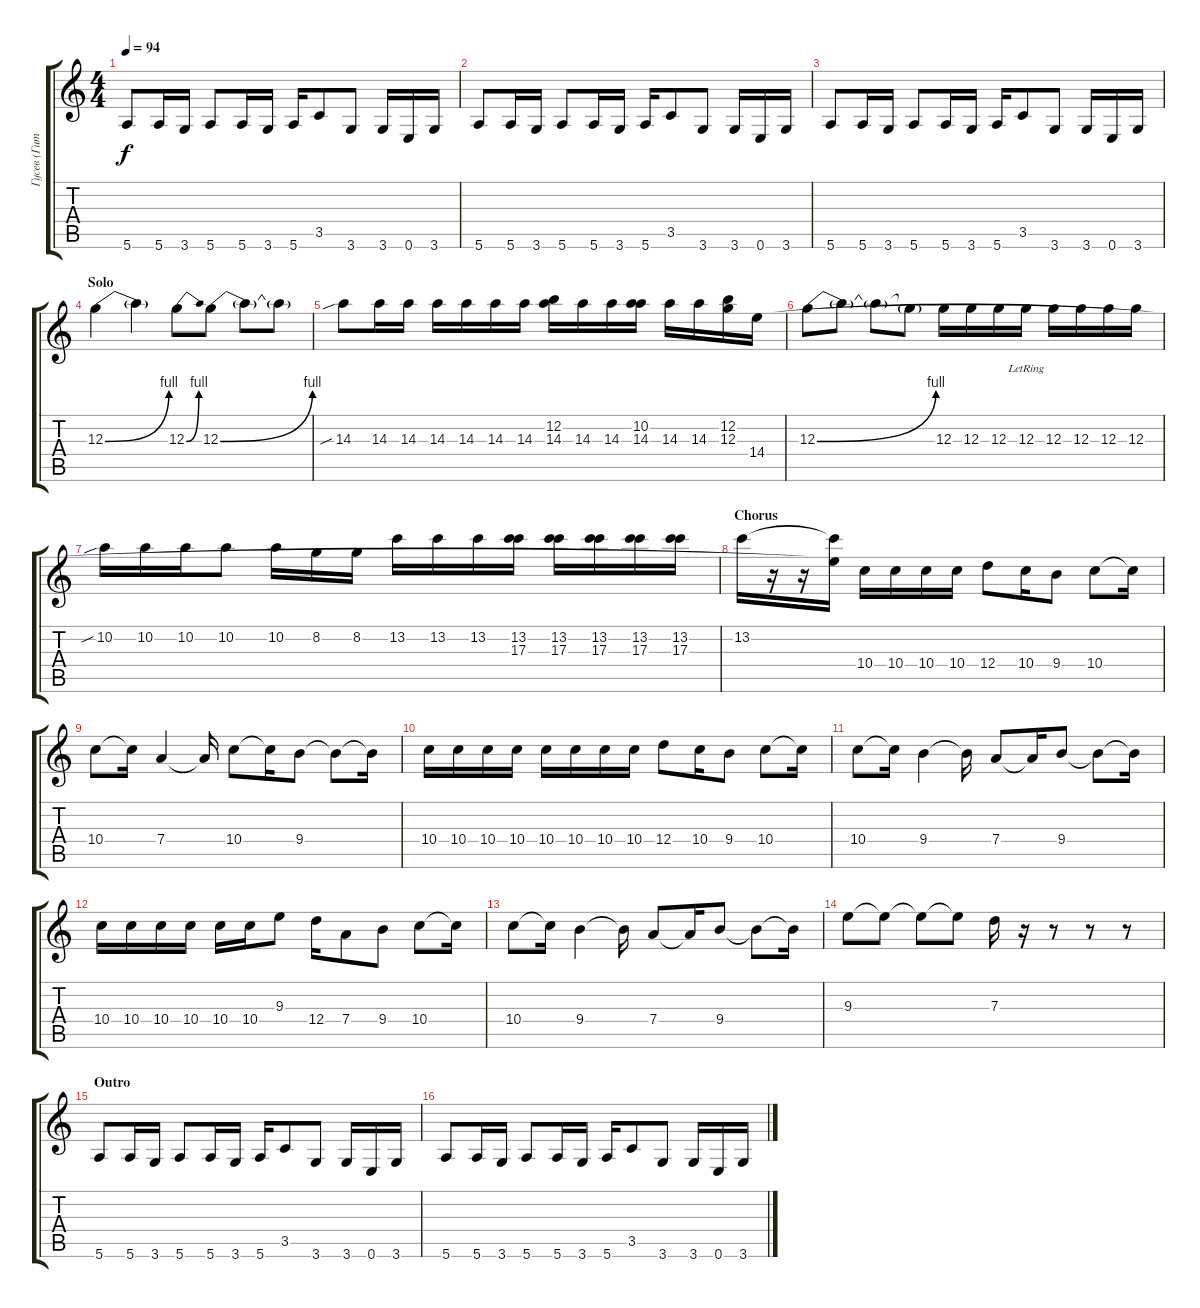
\track ("Гусев (Гитара №1)" "Гусев (Гит") {instrument electricguitarclean}
\staff {score tabs}
\tuning (E4 B3 G3 D3 A2 E2) {hide}
\ts (4 4)
\tempo 94
\clef g2
\ks c
5.6.8{dy f instrument distortionguitar} 5.6.16 3.6.16 5.6.8 5.6.16 3.6.16 5.6.16 3.5.8 3.6.8 3.6.16 0.6.16 3.6.16 |
5.6.8{instrument distortionguitar} 5.6.16 3.6.16 5.6.8 5.6.16 3.6.16 5.6.16 3.5.8 3.6.8 3.6.16 0.6.16 3.6.16 |
5.6.8{instrument distortionguitar} 5.6.16 3.6.16 5.6.8 5.6.16 3.6.16 5.6.16 3.5.8 3.6.8 3.6.16 0.6.16 3.6.16 |
\section ("" "Solo")
12.3{be (bend 0 0 60 4)}.4{instrument overdrivenguitar} 12.3{t}.4 12.3{be (bend 0 0 60 4)}.8 12.3{be (bend 0 0 60 4)}.8 12.3{t}.8 12.3{t}.8 |
14.3{sib}.8{instrument overdrivenguitar} 14.3.16 14.3.16 14.3.16 14.3.16 14.3.16 14.3.16 (12.2 14.3).16 14.3.16 14.3.16 (10.2 14.3).16 14.3.16 14.3.16 (12.2 12.3).16 14.4.16 |
12.3{be (bend 0 0 60 4)}.8{instrument overdrivenguitar} 12.3{t}.8 12.3{t}.8 12.3{t}.8 12.3.16 12.3.16 12.3.16 12.3{lr}.16 12.3.16 12.3.16 12.3.16 12.3.16 |
10.2{sib}.16{instrument overdrivenguitar} 10.2.16 10.2.16 10.2.8 10.2.16 8.2.16 8.2.16 13.2.16 13.2.16 13.2.16 (13.2 17.3).16 (13.2 17.3).16 (13.2 17.3).16 (13.2 17.3).16 (13.2 17.3).16 |
\section ("" "Chorus")
13.2.16{instrument distortionguitar} r.16 r.16 (13.2{t} 14.4{t}).16 10.4.16 10.4.16 10.4.16 10.4.16 12.4.8 10.4.16 9.4.8 10.4.8 10.4{t}.16 |
10.4.8 10.4{t}.16 7.4.4 7.4{t}.16 10.4.8 10.4{t}.16 9.4.8 9.4{t}.8 9.4{t}.16 |
10.4.16{instrument distortionguitar} 10.4.16 10.4.16 10.4.16 10.4.16 10.4.16 10.4.16 10.4.16 12.4.8 10.4.16 9.4.8 10.4.8 10.4{t}.16 |
10.4.8 10.4{t}.16 9.4.4 9.4{t}.16 7.4.8 7.4{t}.16 9.4.8 9.4{t}.8 9.4{t}.16 |
10.4.16 10.4.16 10.4.16 10.4.16 10.4.16 10.4.16 9.3.8 12.4.16 7.4.8 9.4.8 10.4.8 10.4{t}.16 |
10.4.8 10.4{t}.16 9.4.4 9.4{t}.16 7.4.8 7.4{t}.16 9.4.8 9.4{t}.8 9.4{t}.16 |
9.3.8 9.3{t}.8 9.3{t}.8 9.3{t}.8 7.3.16 r.16 r.8 r.8 r.8 |
\section ("" "Outro")
5.6.8{volume 13 instrument distortionguitar} 5.6.16 3.6.16 5.6.8 5.6.16 3.6.16 5.6.16 3.5.8 3.6.8 3.6.16 0.6.16 3.6.16 |
5.6.8{instrument distortionguitar} 5.6.16 3.6.16 5.6.8 5.6.16 3.6.16 5.6.16 3.5.8 3.6.8 3.6.16 0.6.16 3.6.16
